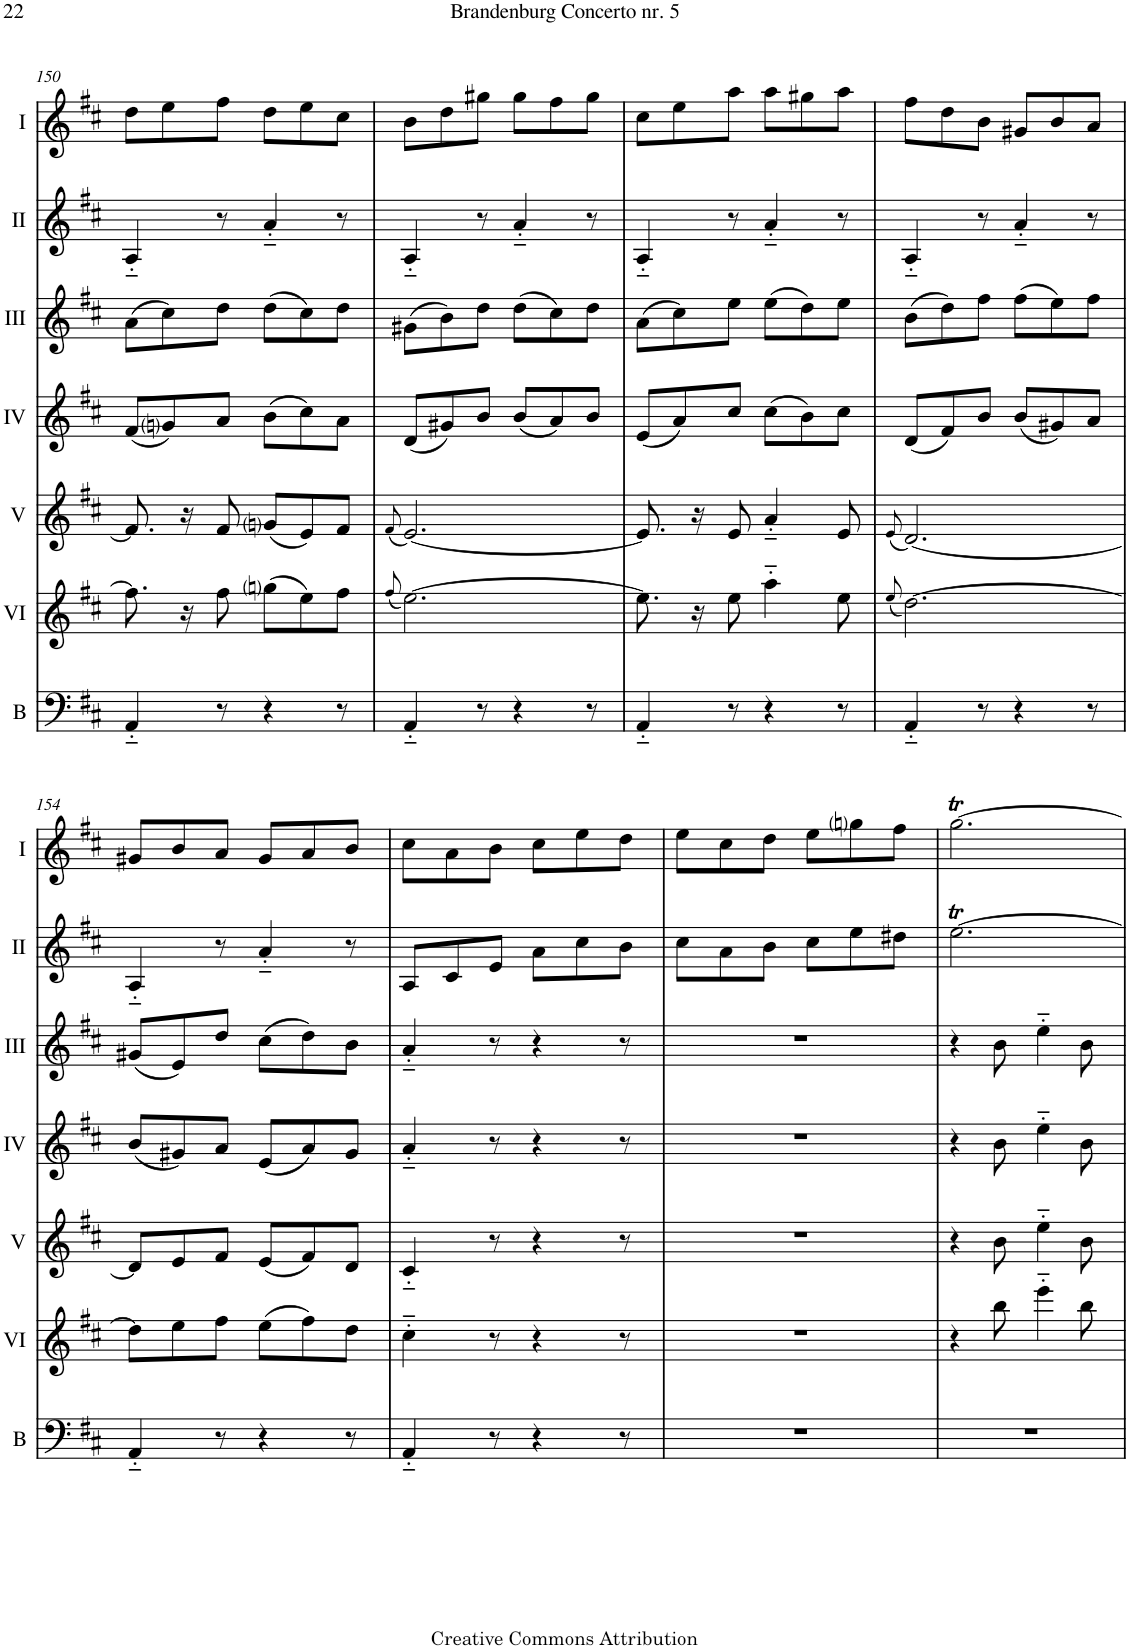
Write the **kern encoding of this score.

**kern	**kern	**kern	**kern	**kern	**kern	**kern
*part7	*part6	*part5	*part4	*part3	*part2	*part1
*staff7	*staff6	*staff5	*staff4	*staff3	*staff2	*staff1
*I"Bass	*I"Acc. 6	*I"Acc. 5	*I"Acc. 4	*I"Acc.3	*I"Acc. 2	*I"Acc. 1
*I'B	*	*	*	*	*	*
!!LO:PB:g=z
*clefF4	*clefG2	*clefG2	*clefG2	*clefG2	*clefG2	*clefG2
*Trd7c12	*Trd7c12	*	*	*	*Trd7c12	*
*k[f#c#]	*k[f#c#]	*k[f#c#]	*k[f#c#]	*k[f#c#]	*k[f#c#]	*k[f#c#]
*M6/8	*M6/8	*M6/8	*M6/8	*M6/8	*M6/8	*M6/8
=150	=150	=150	=150	=150	=150	=150
4AA'~/	8.ff#\]	8.f#/]	(8f#/L	(8a\L	4A'~/	8dd\L
.	.	.	8gni/)	8cc#\)	.	8ee\
.	16r	16r	.	.	.	.
8r	8ff#\	8f#/	8a/J	8dd\J	8r	8ff#\J
4r	(8ggni\L	(8gni/L	(8b\L	(8dd\L	4a'~/	8dd\L
.	8ee\)	8e/)	8cc#\)	8cc#\)	.	8ee\
8r	8ff#\J	8f#/J	8a\J	8dd\J	8r	8cc#\J
=151	=151	=151	=151	=151	=151	=151
.	(8qff#/	(8qf#/	.	.	.	.
4AA'~/	[2.ee\)	[2.e/)	(8d/L	(8g#X\L	4A'~/	8b\L
.	.	.	8g#X/)	8b\)	.	8dd\
8r	.	.	8b/J	8dd\J	8r	8gg#X\J
4r	.	.	(8b/L	(8dd\L	4a'~/	8gg#\L
.	.	.	8a/)	8cc#\)	.	8ff#\
8r	.	.	8b/J	8dd\J	8r	8gg#\J
=152	=152	=152	=152	=152	=152	=152
4AA'~/	8.ee\]	8.e/]	(8e/L	(8a\L	4A'~/	8cc#\L
.	.	.	8a/)	8cc#\)	.	8ee\
.	16r	16r	.	.	.	.
8r	8ee\	8e/	8cc#/J	8ee\J	8r	8aa\J
4r	4aa'~\	4a'~/	(8cc#\L	(8ee\L	4a'~/	8aa\L
.	.	.	8b\)	8dd\)	.	8gg#X\
8r	8ee\	8e/	8cc#\J	8ee\J	8r	8aa\J
=153	=153	=153	=153	=153	=153	=153
.	(8qee/	(8qe/	.	.	.	.
4AA'~/	[2.dd\)	[2.d/)	(8d/L	(8b\L	4A'~/	8ff#\L
.	.	.	8f#/)	8dd\)	.	8dd\
8r	.	.	8b/J	8ff#\J	8r	8b\J
4r	.	.	(8b/L	(8ff#\L	4a'~/	8g#X/L
.	.	.	8g#X/)	8ee\)	.	8b/
8r	.	.	8a/J	8ff#\J	8r	8a/J
!!LO:LB:g=z
=154	=154	=154	=154	=154	=154	=154
4AA'~/	8dd\L]	8d/L]	(8b/L	(8g#X/L	4A'~/	8g#X/L
.	8ee\	8e/	8g#X/)	8e/)	.	8b/
8r	8ff#\J	8f#/J	8a/J	8dd/J	8r	8a/J
4r	(8ee\L	(8e/L	(8e/L	(8cc#\L	4a'~/	8g#/L
.	8ff#\)	8f#/)	8a/)	8dd\)	.	8a/
8r	8dd\J	8d/J	8g#/J	8b\J	8r	8b/J
=155	=155	=155	=155	=155	=155	=155
4AA'~/	4cc#'~\	4c#'~/	4a'~/	4a'~/	8A/L	8cc#\L
.	.	.	.	.	8c#/	8a\
8r	8r	8r	8r	8r	8e/J	8b\J
4r	4r	4r	4r	4r	8a\L	8cc#\L
.	.	.	.	.	8cc#\	8ee\
8r	8r	8r	8r	8r	8b\J	8dd\J
=156	=156	=156	=156	=156	=156	=156
2.r	2.r	2.r	2.r	2.r	8cc#\L	8ee\L
.	.	.	.	.	8a\	8cc#\
.	.	.	.	.	8b\J	8dd\J
.	.	.	.	.	8cc#\L	8ee\L
.	.	.	.	.	8ee\	8ggni\
.	.	.	.	.	8dd#X\J	8ff#\J
=157	=157	=157	=157	=157	=157	=157
2.r	4r	4r	4r	4r	[2.eeT\	[2.ggT\
.	8bb\	8b\	8b\	8b\	.	.
.	4eee'~\	4ee'~\	4ee'~\	4ee'~\	.	.
.	8bb\	8b\	8b\	8b\	.	.
=	=	=	=	=	=	=
*-	*-	*-	*-	*-	*-	*-
